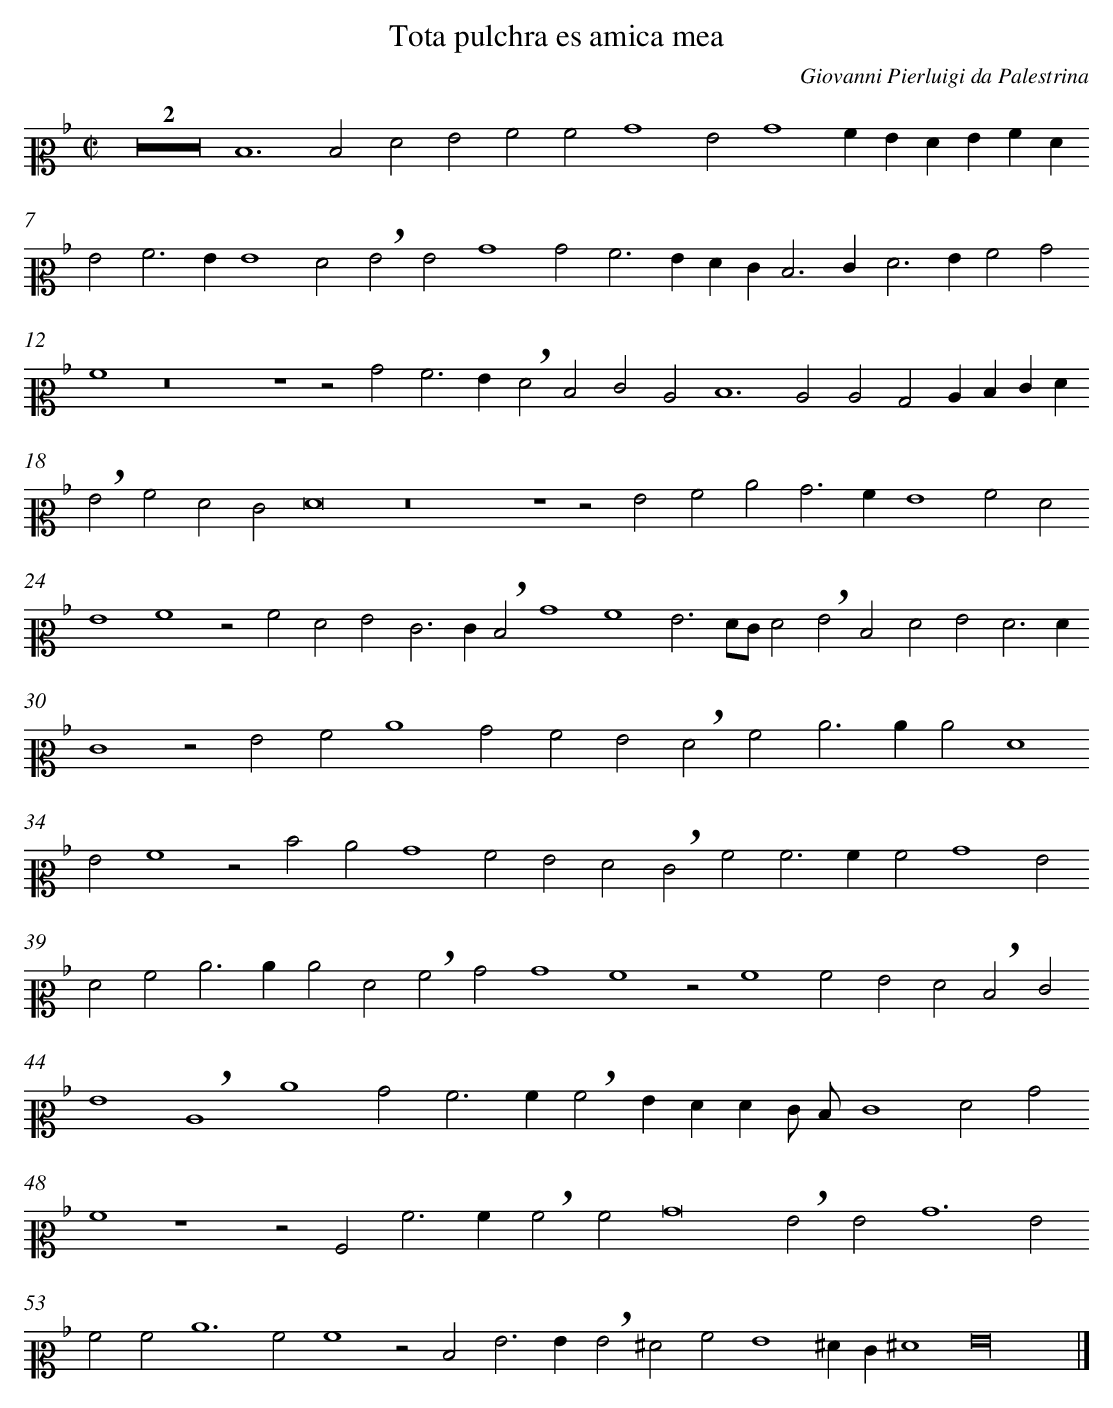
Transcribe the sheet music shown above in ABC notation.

X:1
T: Tota pulchra es amica mea
C: Giovanni Pierluigi da Palestrina
L: 1/4
M: C|
K: F clef=C2
Z2 [|]
D6D2 [|]
F2G2A2A2 [|]
B4G2B4 [|]
AGFGAF [|]
G2A2>G2G4 [|]
F2!breath!G2G2 [|]
B4B2A3 [|]
GFE2<D2E [|]
F2>G2A2B2 [|]
A4z8 [|]
z4 [|]
z2B2A3G [|]
!breath!F2D2E2C2 [|]
D6C2 [|]
C2B,2CDEF [|]
!breath!G2A2F2E2 [|]
F8 [|]
z8 [|]
z4z2G2 [|]
A2c2B3A [|]
G4A2F2 [|]
G4A4 [|]
z2A2F2G2 [|]
E2>E2!breath!D2B4 [|]
A4G3 [|]
F/E/F2!breath!G2D2 [|]
F2G2F3F [|]
E4z2G2 [|]
A2c4B2 [|]
A2G2!breath!F2A2 [|]
c2>c2c2F4 [|]
G2A4 [|]
z2d2c2B4 [|]
A2G2F2 [|]
!breath!E2A2A3A [|]
A2B4G2 [|]
F2A2c3c [|]
c2F2!breath!A2B2 [|]
B4A4 [|]
z2A4A2 [|]
G2F2!breath!D2E2 [|]
G4!breath!C4 [|]
c4B2A3 [|]
A!breath!A2GFFE/ D/ [|]
E4F2B2 [|]
A4z4 [|]
z2A,2A3A [|]
!breath!A2A2B8 [|]
!breath!G2G2 [|]
B6G2 [|]
A2A2c6 [|]
A2A4 [|]
z2D2G3G [|]
!breath!G2^F2A2G4 [|]
^FE^F4 [|]
G16 |]
